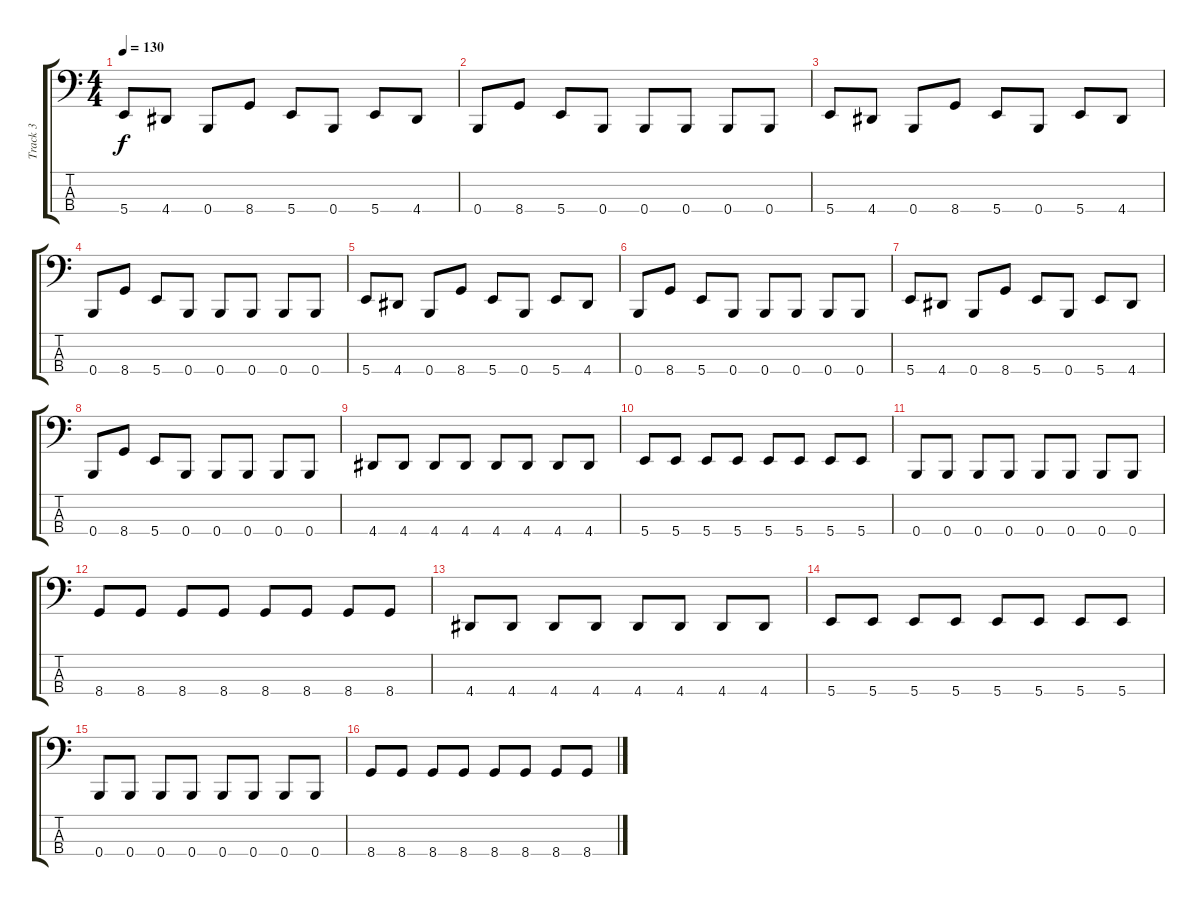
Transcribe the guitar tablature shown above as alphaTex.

\track ("Track 3" "Track 3") {instrument electricbasspick}
\staff {score tabs}
\tuning (E2 B1 Gb1 B0) {hide}
\ts (4 4)
\tempo 130
\clef f4
\ks c
5.4.8{dy f} 4.4.8 0.4.8 8.4.8 5.4.8 0.4.8 5.4.8 4.4.8 |
0.4.8 8.4.8 5.4.8 0.4.8 0.4.8 0.4.8 0.4.8 0.4.8 |
5.4.8 4.4.8 0.4.8 8.4.8 5.4.8 0.4.8 5.4.8 4.4.8 |
0.4.8 8.4.8 5.4.8 0.4.8 0.4.8 0.4.8 0.4.8 0.4.8 |
5.4.8 4.4.8 0.4.8 8.4.8 5.4.8 0.4.8 5.4.8 4.4.8 |
0.4.8 8.4.8 5.4.8 0.4.8 0.4.8 0.4.8 0.4.8 0.4.8 |
5.4.8 4.4.8 0.4.8 8.4.8 5.4.8 0.4.8 5.4.8 4.4.8 |
0.4.8 8.4.8 5.4.8 0.4.8 0.4.8 0.4.8 0.4.8 0.4.8 |
4.4.8 4.4.8 4.4.8 4.4.8 4.4.8 4.4.8 4.4.8 4.4.8 |
5.4.8 5.4.8 5.4.8 5.4.8 5.4.8 5.4.8 5.4.8 5.4.8 |
0.4.8 0.4.8 0.4.8 0.4.8 0.4.8 0.4.8 0.4.8 0.4.8 |
8.4.8 8.4.8 8.4.8 8.4.8 8.4.8 8.4.8 8.4.8 8.4.8 |
4.4.8 4.4.8 4.4.8 4.4.8 4.4.8 4.4.8 4.4.8 4.4.8 |
5.4.8 5.4.8 5.4.8 5.4.8 5.4.8 5.4.8 5.4.8 5.4.8 |
0.4.8 0.4.8 0.4.8 0.4.8 0.4.8 0.4.8 0.4.8 0.4.8 |
8.4.8 8.4.8 8.4.8 8.4.8 8.4.8 8.4.8 8.4.8 8.4.8
